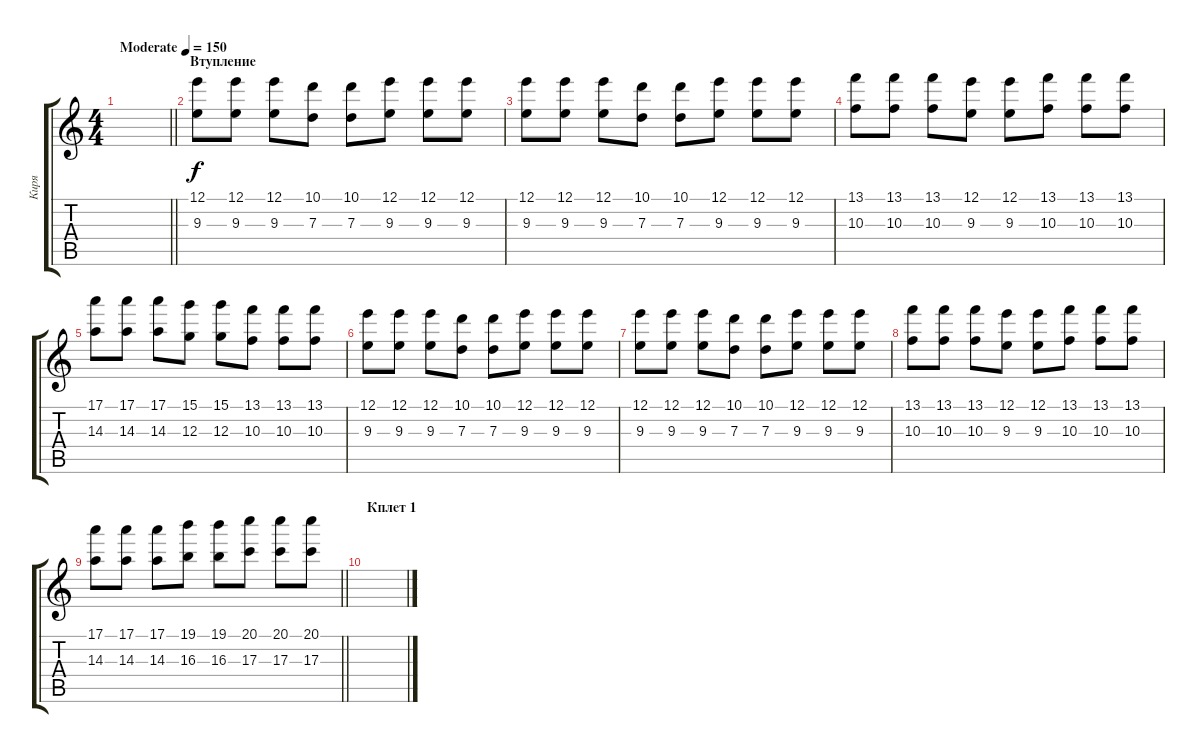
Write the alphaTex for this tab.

\track ("Киря" "Киря") {instrument overdrivenguitar}
\staff {score tabs}
\tuning (E4 B3 G3 D3 A2 E2) {hide}
\ts (4 4)
\tempo (150 "Moderate")
\clef g2
\barLineRight lightlight
\ks c
|
\section ("" "Втупление")
(12.1 9.3).8 (12.1 9.3).8 (12.1 9.3).8 (10.1 7.3).8 (10.1 7.3).8 (12.1 9.3).8 (12.1 9.3).8 (12.1 9.3).8 |
(12.1 9.3).8 (12.1 9.3).8 (12.1 9.3).8 (10.1 7.3).8 (10.1 7.3).8 (12.1 9.3).8 (12.1 9.3).8 (12.1 9.3).8 |
(13.1 10.3).8 (13.1 10.3).8 (13.1 10.3).8 (12.1 9.3).8 (12.1 9.3).8 (13.1 10.3).8 (13.1 10.3).8 (13.1 10.3).8 |
(17.1 14.3).8 (17.1 14.3).8 (17.1 14.3).8 (15.1 12.3).8 (15.1 12.3).8 (13.1 10.3).8 (13.1 10.3).8 (13.1 10.3).8 |
(12.1 9.3).8 (12.1 9.3).8 (12.1 9.3).8 (10.1 7.3).8 (10.1 7.3).8 (12.1 9.3).8 (12.1 9.3).8 (12.1 9.3).8 |
(12.1 9.3).8 (12.1 9.3).8 (12.1 9.3).8 (10.1 7.3).8 (10.1 7.3).8 (12.1 9.3).8 (12.1 9.3).8 (12.1 9.3).8 |
(13.1 10.3).8 (13.1 10.3).8 (13.1 10.3).8 (12.1 9.3).8 (12.1 9.3).8 (13.1 10.3).8 (13.1 10.3).8 (13.1 10.3).8 |
\barLineRight lightlight
(17.1 14.3).8 (17.1 14.3).8 (17.1 14.3).8 (19.1 16.3).8 (19.1 16.3).8 (20.1 17.3).8 (20.1 17.3).8 (20.1 17.3).8 |
\section ("" "Кплет 1")
